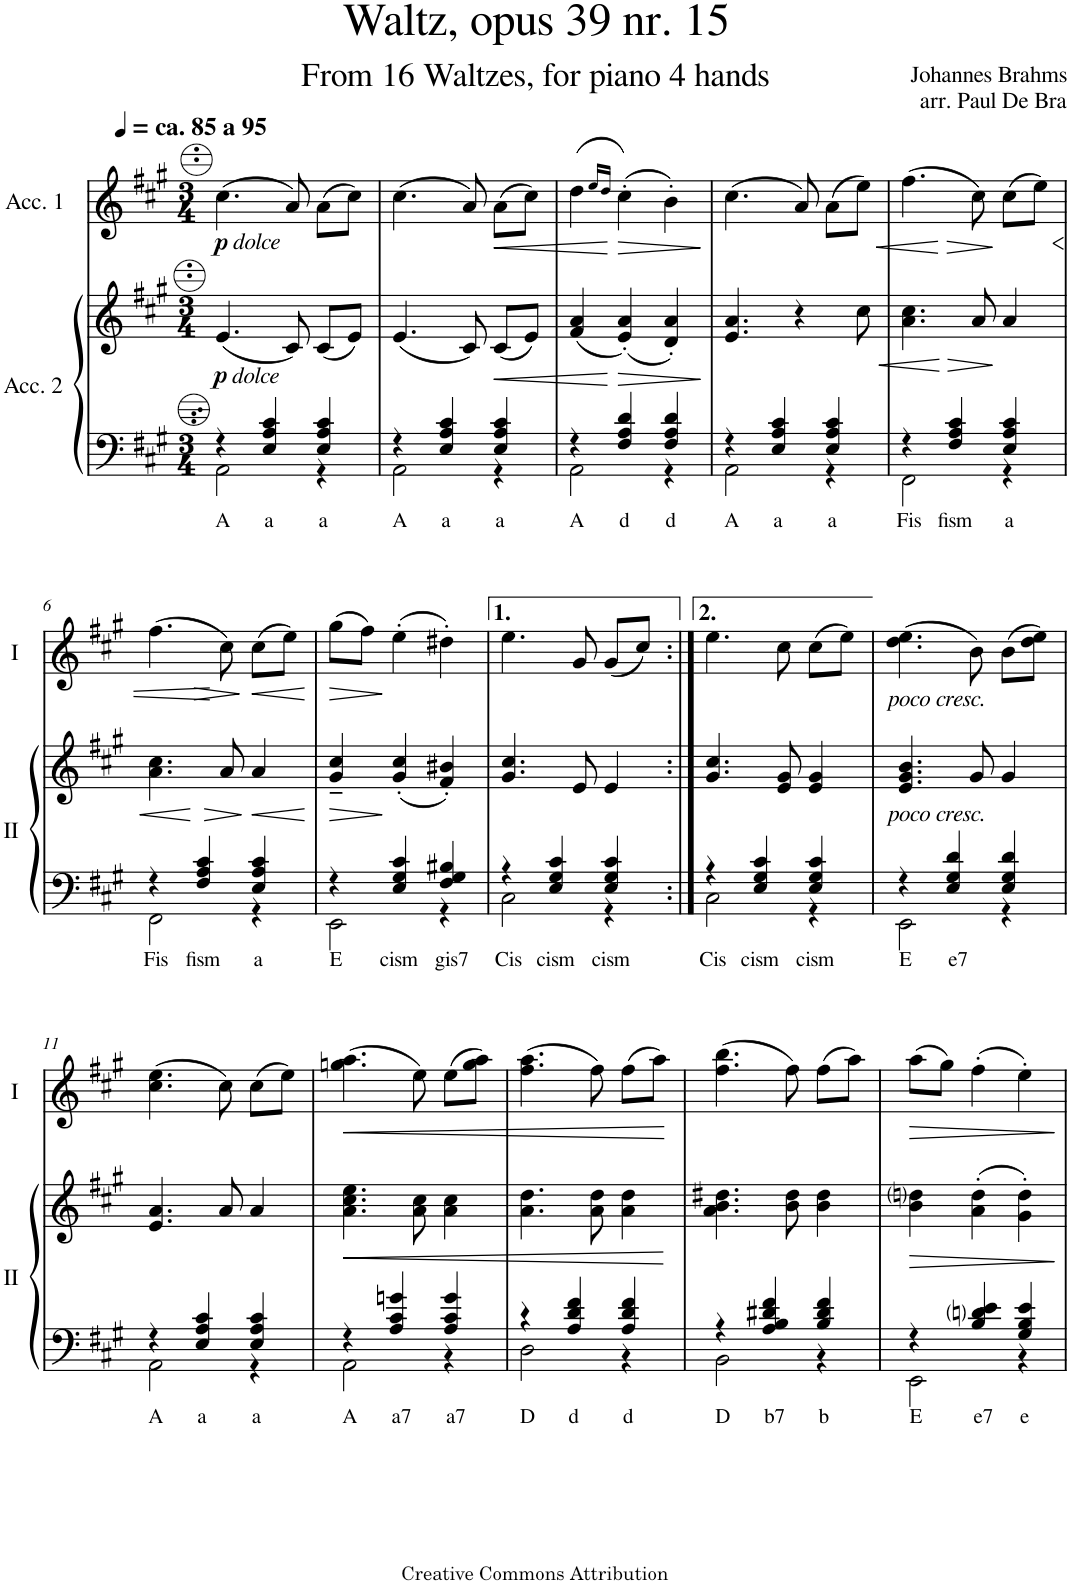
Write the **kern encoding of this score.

**kern	**text	**kern	**dynam	**kern	**dynam
*part2	*part2	*part2	*part2	*part1	*part1
*staff3	*staff3	*staff2	*staff2/3	*staff1	*staff1
*I"Acc. 2	*	*	*	*I"Acc. 1	*
*clefF4	*	*clefG2	*	*clefG2	*
*k[f#c#g#]	*	*k[f#c#g#]	*	*k[f#c#g#]	*
*M3/4	*	*M3/4	*	*M3/4	*
=1	=1	=1	=1	=1	=1
*^	*	*	*	*	*
!	!	!	!	!	!LO:TX:a:B:t=ca. 85 a 95	!
!	!	!	!	!	!LO:TX:b:i:t=dolce	!
!	!	!	!LO:TX:b:i:t=dolce	!	!	!
!	!	!LO:LY:b	!	!LO:DY:b	!	!LO:DY:b
4r	2AA\	A	(4.e/	p	(4.cc#\	p
!	!	!LO:LY:b	!	!	!	!
4E/ 4A/ 4c#/	.	a	.	.	.	.
.	.	.	8c#/)	.	8a/)	.
!	!	!LO:LY:b	!	!	!	!
4E/ 4A/ 4c#/	4r	a	(8c#/L	.	(8a\L	.
.	.	.	8e/J)	.	8cc#\J)	.
=2	=2	=2	=2	=2	=2	=2
!	!	!LO:LY:b	!	!	!	!
4r	2AA\	A	(4.e/	.	(4.cc#\	.
!	!	!LO:LY:b	!	!	!	!
4E/ 4A/ 4c#/	.	a	.	.	.	.
.	.	.	8c#/)	.	8a/)	.
!	!	!LO:LY:b	!	!LO:HP:b	!	!LO:HP:b
4E/ 4A/ 4c#/	4r	a	(8c#/L	<	(8a\L	<
.	.	.	8e/J)	.	8cc#\J)	.
=3	=3	=3	=3	=3	=3	=3
!	!	!LO:LY:b	!	!	!	!
4r	2AA\	A	(4f#/ 4a/	.	(4dd\	.
.	.	.	.	.	16qee/LL	.
.	.	.	.	.	16qdd/JJ	.
!	!	!LO:LY:b	!	!LO:HP:n=1:b	!	!LO:HP:n=1:b
4F#/ 4A/ 4d/	.	d	(4e/' 4a/')	[ >	(4cc#'\)	[ >
!	!	!LO:LY:b	!	!	!	!
4F#/ 4A/ 4d/	4r	d	4d/' 4a/')	.	4b'\)	.
*v	*v	*	*	*	*	*
.	.	.	]	.	]
=4	=4	=4	=4	=4	=4
*^	*	*	*	*	*
!	!	!LO:LY:b	!	!	!	!
4r	2AA\	A	4.e/ 4.a/	.	(4.cc#\	.
!	!	!LO:LY:b	!	!	!	!
4E/ 4A/ 4c#/	.	a	.	.	.	.
.	.	.	4r	.	8a/)	.
!	!	!LO:LY:b	!	!	!	!
4E/ 4A/ 4c#/	4r	a	.	.	(8a\L	.
!	!	!	!	!LO:HP:b	!	!LO:HP:b
.	.	.	8cc#\	<	8ee\J)	<
=5	=5	=5	=5	=5	=5	=5
!	!	!LO:LY:b	!	!	!	!
4r	2FF#\	Fis	4.a\ 4.cc#\	.	(4.ff#\	.
!	!	!LO:LY:b	!	!	!	!
4F#/ 4A/ 4c#/	.	fism	.	.	.	.
!	!	!	!	!LO:HP:n=1:b	!	!LO:HP:n=1:b
.	.	.	8a/	[ >	8cc#\)	[ >
!	!	!LO:LY:b	!	!	!	!
4E/ 4A/ 4c#/	4r	a	4a/	]	(8cc#\L	]
!	!	!	!	!	!	!LO:HP:b
.	.	.	.	.	8ee\J)	<
!!LO:LB:g=z
=6	=6	=6	=6	=6	=6	=6
!	!	!LO:LY:b	!	!LO:HP:b	!	!
4r	2FF#\	Fis	4.a\ 4.cc#\	<	(4.ff#\	.
!	!	!LO:LY:b	!	!	!	!
4F#/ 4A/ 4c#/	.	fism	.	.	.	.
!	!	!	!	!LO:HP:n=1:b	!	!LO:HP:n=1:b
.	.	.	8a/	[ >	8cc#\)	[ >
!	!	!LO:LY:b	!	!LO:HP:n=1:b	!	!LO:HP:n=1:b
4E/ 4A/ 4c#/	4r	a	4a/	] <	(8cc#\L	] <
.	.	.	.	.	8ee\J)	.
*v	*v	*	*	*	*	*
.	.	.	[	.	[
=7	=7	=7	=7	=7	=7
*^	*	*	*	*	*
!	!	!LO:LY:b	!	!LO:HP:b	!	!LO:HP:b
4r	2EE\	E	4g#/~ 4cc#/~	>	(8gg#\L	>
.	.	.	.	.	8ff#\J)	.
!	!	!LO:LY:b	!	!	!	!
4E/ 4G#/ 4c#/	.	cism	(4g#/' 4cc#/'	]	(4ee'\	]
!	!	!LO:LY:b	!	!	!	!
4F#/ 4G#/ 4B#X/	4r	gis7	4f#/' 4b#X/')	.	4dd#X'\)	.
=8	=8	=8	=8	=8	=8	=8
!	!	!LO:LY:b	!	!	!	!
4r	2C#\	Cis	4.g#/ 4.cc#/	.	4.ee\	.
!	!	!LO:LY:b	!	!	!	!
4E/ 4G#/ 4c#/	.	cism	.	.	.	.
.	.	.	8e/	.	8g#/	.
!	!	!LO:LY:b	!	!	!	!
4E/ 4G#/ 4c#/	4r	cism	4e/	.	(8g#/L	.
.	.	.	.	.	8cc#/J)	.
=9:|!	=9:|!	=9:|!	=9:|!	=9:|!	=9:|!	=9:|!
!	!	!LO:LY:b	!	!	!	!
4r	2C#\	Cis	4.g#/ 4.cc#/	.	4.ee\	.
!	!	!LO:LY:b	!	!	!	!
4E/ 4G#/ 4c#/	.	cism	.	.	.	.
.	.	.	8e/ 8g#/	.	8cc#\	.
!	!	!LO:LY:b	!	!	!	!
4E/ 4G#/ 4c#/	4r	cism	4e/ 4g#/	.	(8cc#\L	.
.	.	.	.	.	8ee\J)	.
=10	=10	=10	=10	=10	=10	=10
!	!	!	!	!	!LO:TX:b:i:t=poco cresc.	!
!	!	!	!LO:TX:b:i:t=poco cresc.	!	!	!
!	!	!LO:LY:b	!	!	!	!
4r	2EE\	E	4.e/ 4.g#/ 4.b/	.	(4.dd\ 4.ee\	.
!	!	!LO:LY:b	!	!	!	!
4E/ 4G#/ 4d/	.	e7	.	.	.	.
.	.	.	8g#/	.	8b\)	.
4E/ 4G#/ 4d/	4r	.	4g#/	.	(8b\L	.
.	.	.	.	.	8dd\ 8ee\J)	.
!!LO:LB:g=z
=11	=11	=11	=11	=11	=11	=11
!	!	!LO:LY:b	!	!	!	!
4r	2AA\	A	4.e/ 4.a/	.	(4.cc#\ 4.ee\	.
!	!	!LO:LY:b	!	!	!	!
4E/ 4A/ 4c#/	.	a	.	.	.	.
.	.	.	8a/	.	8cc#\)	.
!	!	!LO:LY:b	!	!	!	!
4E/ 4A/ 4c#/	4r	a	4a/	.	(8cc#\L	.
.	.	.	.	.	8ee\J)	.
=12	=12	=12	=12	=12	=12	=12
!	!	!LO:LY:b	!	!LO:HP:b	!	!LO:HP:b
4r	2AA\	A	4.a\ 4.cc#\ 4.ee\	<	(4.ggn\ 4.aa\	<
!	!	!LO:LY:b	!	!	!	!
4A/ 4c#/ 4gn/	.	a7	.	.	.	.
.	.	.	8a\ 8cc#\	.	8ee\)	.
!	!	!LO:LY:b	!	!	!	!
4A/ 4c#/ 4g/	4r	a7	4a\ 4cc#\	.	(8ee\L	.
.	.	.	.	.	8gg\ 8aa\J)	.
=13	=13	=13	=13	=13	=13	=13
!	!	!LO:LY:b	!	!	!	!
4r	2D\	D	4.a\ 4.dd\	.	(4.ff#\ 4.aa\	.
!	!	!LO:LY:b	!	!	!	!
4A/ 4d/ 4f#/	.	d	.	.	.	.
.	.	.	8a\ 8dd\	.	8ff#\)	.
!	!	!LO:LY:b	!	!	!	!
4A/ 4d/ 4f#/	4r	d	4a\ 4dd\	.	(8ff#\L	.
.	.	.	.	.	8aa\J)	.
*v	*v	*	*	*	*	*
.	.	.	[	.	[
=14	=14	=14	=14	=14	=14
*^	*	*	*	*	*
!	!	!LO:LY:b	!	!	!	!
4r	2BB\	D	4.a\ 4.b\ 4.dd#X\	.	(4.ff#\ 4.bb\	.
!	!	!LO:LY:b	!	!	!	!
4A/ 4B/ 4d#X/ 4f#/	.	b7	.	.	.	.
.	.	.	8b\ 8dd#\	.	8ff#\)	.
!	!	!LO:LY:b	!	!	!	!
4B/ 4d#/ 4f#/	4r	b	4b\ 4dd#\	.	(8ff#\L	.
.	.	.	.	.	8aa\J)	.
=15	=15	=15	=15	=15	=15	=15
!	!	!LO:LY:b	!	!LO:HP:b	!	!LO:HP:b
4r	2EE\	E	4b\ 4ddni\	>	(8aa\L	>
.	.	.	.	.	8gg#\J)	.
!	!	!LO:LY:b	!	!	!	!
4B/ 4dni/ 4e/	.	e7	(4a\' 4dd\'	.	(4ff#'\	.
!	!	!LO:LY:b	!	!	!	!
4G#/ 4B/ 4e/	4r	e	4g#\' 4dd\')	.	4ee'\)	.
*v	*v	*	*	*	*	*
.	.	.	]	.	]
=	=	=	=	=	=
*-	*-	*-	*-	*-	*-
